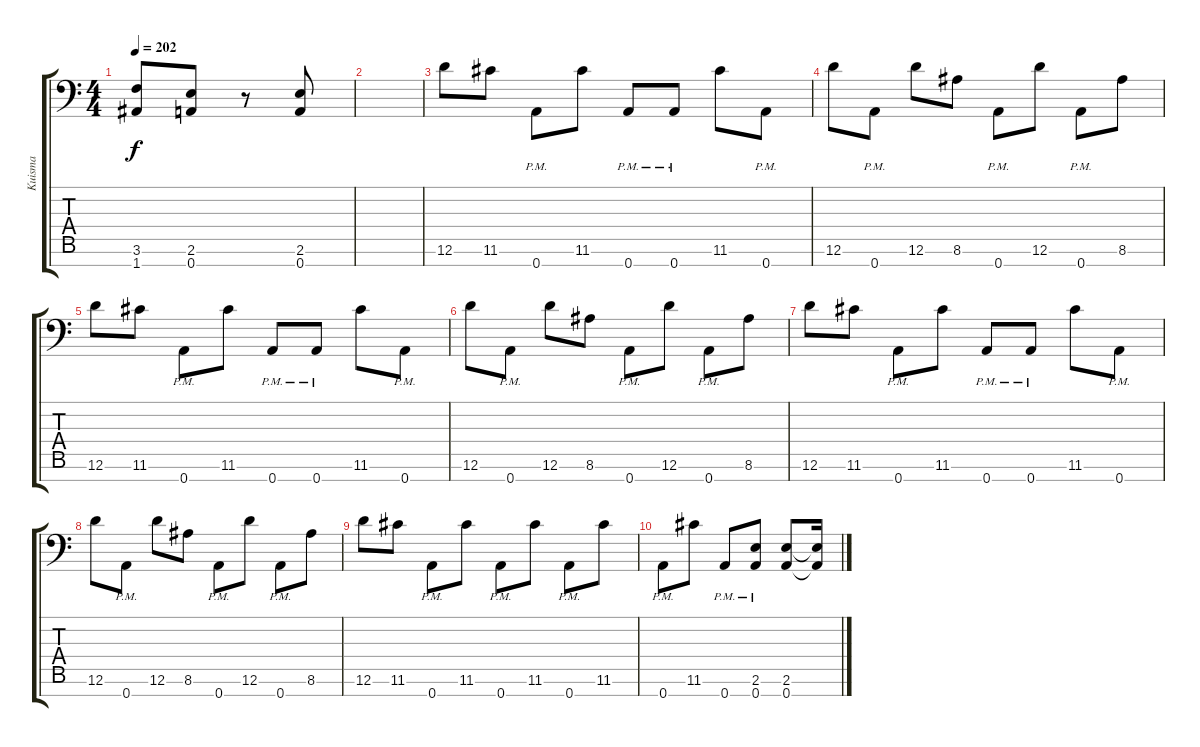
\track ("Kuisma" "Kuisma") {instrument distortionguitar}
\staff {score tabs}
\tuning (E4 B3 G3 D3 A2 D2 A1) {hide}
\ts (4 4)
\tempo 202
\clef f4
\ks c
(3.6 1.7).8{dy f} (2.6 0.7).8 r.8 (2.6 0.7).8 |
|
12.6.8 11.6.8 0.7{pm}.8 11.6.8 0.7{pm}.8 0.7{pm}.8 11.6.8 0.7{pm}.8 |
12.6.8 0.7{pm}.8 12.6.8 8.6.8 0.7{pm}.8 12.6.8 0.7{pm}.8 8.6.8 |
12.6.8 11.6.8 0.7{pm}.8 11.6.8 0.7{pm}.8 0.7{pm}.8 11.6.8 0.7{pm}.8 |
12.6.8 0.7{pm}.8 12.6.8 8.6.8 0.7{pm}.8 12.6.8 0.7{pm}.8 8.6.8 |
12.6.8 11.6.8 0.7{pm}.8 11.6.8 0.7{pm}.8 0.7{pm}.8 11.6.8 0.7{pm}.8 |
12.6.8 0.7{pm}.8 12.6.8 8.6.8 0.7{pm}.8 12.6.8 0.7{pm}.8 8.6.8 |
12.6.8 11.6.8 0.7{pm}.8 11.6.8 0.7{pm}.8 11.6.8 0.7{pm}.8 11.6.8 |
0.7{pm}.8 11.6.8 0.7{pm}.8 (2.6{pm} 0.7{pm}).8 (2.6 0.7).8 (2.6{t} 0.7{t}).16
